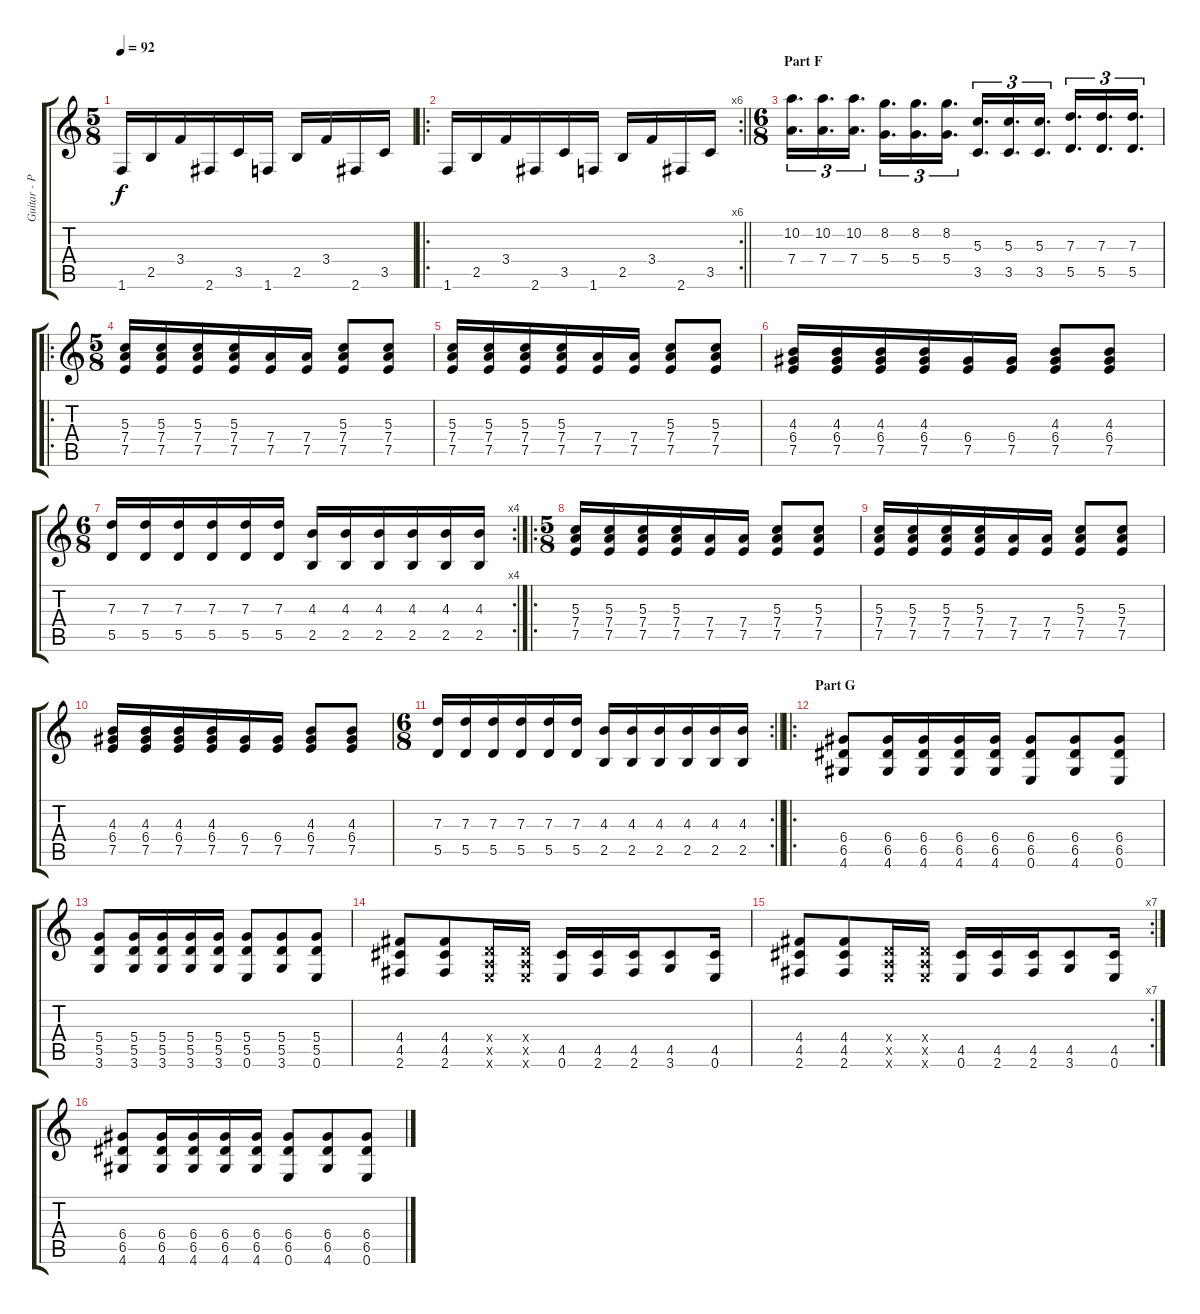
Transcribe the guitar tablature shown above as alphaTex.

\track ("Guitar - Peter Lindgren" "Guitar - P") {instrument distortionguitar}
\staff {score tabs}
\tuning (E4 B3 G3 D3 A2 E2) {hide}
\ts (5 8)
\tempo 92
\clef g2
\ks c
1.6.16{dy f} 2.5.16 3.4.16 2.6.16 3.5.16 1.6.16 2.5.16 3.4.16 2.6.16 3.5.16 |
\ro
\rc 6
\barLineRight lightlight
1.6.16 2.5.16 3.4.16 2.6.16 3.5.16 1.6.16 2.5.16 3.4.16 2.6.16 3.5.16 |
\ts (6 8)
\section ("" "Part F")
(10.2 7.4).16{d tu (3 2)} (10.2 7.4).16{d tu (3 2)} (10.2 7.4).16{d tu (3 2)} (8.2 5.4).16{d tu (3 2)} (8.2 5.4).16{d tu (3 2)} (8.2 5.4).16{d tu (3 2)} (5.3 3.5).16{d tu (3 2)} (5.3 3.5).16{d tu (3 2)} (5.3 3.5).16{d tu (3 2)} (7.3 5.5).16{d tu (3 2)} (7.3 5.5).16{d tu (3 2)} (7.3 5.5).16{d tu (3 2)} |
\ro
\ts (5 8)
(5.3 7.4 7.5).16 (5.3 7.4 7.5).16 (5.3 7.4 7.5).16 (5.3 7.4 7.5).16 (7.4 7.5).16 (7.4 7.5).16 (5.3 7.4 7.5).8 (5.3 7.4 7.5).8 |
(5.3 7.4 7.5).16 (5.3 7.4 7.5).16 (5.3 7.4 7.5).16 (5.3 7.4 7.5).16 (7.4 7.5).16 (7.4 7.5).16 (5.3 7.4 7.5).8 (5.3 7.4 7.5).8 |
(4.3 6.4 7.5).16 (4.3 6.4 7.5).16 (4.3 6.4 7.5).16 (4.3 6.4 7.5).16 (6.4 7.5).16 (6.4 7.5).16 (4.3 6.4 7.5).8 (4.3 6.4 7.5).8 |
\rc 4
\ts (6 8)
(7.3 5.5).16 (7.3 5.5).16 (7.3 5.5).16 (7.3 5.5).16 (7.3 5.5).16 (7.3 5.5).16 (4.3 2.5).16 (4.3 2.5).16 (4.3 2.5).16 (4.3 2.5).16 (4.3 2.5).16 (4.3 2.5).16 |
\ro
\ts (5 8)
(5.3 7.4 7.5).16 (5.3 7.4 7.5).16 (5.3 7.4 7.5).16 (5.3 7.4 7.5).16 (7.4 7.5).16 (7.4 7.5).16 (5.3 7.4 7.5).8 (5.3 7.4 7.5).8 |
(5.3 7.4 7.5).16 (5.3 7.4 7.5).16 (5.3 7.4 7.5).16 (5.3 7.4 7.5).16 (7.4 7.5).16 (7.4 7.5).16 (5.3 7.4 7.5).8 (5.3 7.4 7.5).8 |
(4.3 6.4 7.5).16 (4.3 6.4 7.5).16 (4.3 6.4 7.5).16 (4.3 6.4 7.5).16 (6.4 7.5).16 (6.4 7.5).16 (4.3 6.4 7.5).8 (4.3 6.4 7.5).8 |
\rc 2
\ts (6 8)
\barLineRight lightlight
(7.3 5.5).16 (7.3 5.5).16 (7.3 5.5).16 (7.3 5.5).16 (7.3 5.5).16 (7.3 5.5).16 (4.3 2.5).16 (4.3 2.5).16 (4.3 2.5).16 (4.3 2.5).16 (4.3 2.5).16 (4.3 2.5).16 |
\ro
\section ("" "Part G")
(6.4 6.5 4.6).8 (6.4 6.5 4.6).16 (6.4 6.5 4.6).16 (6.4 6.5 4.6).16 (6.4 6.5 4.6).16 (6.4 6.5 0.6).8 (6.4 6.5 4.6).8 (6.4 6.5 0.6).8 |
(5.4 5.5 3.6).8 (5.4 5.5 3.6).16 (5.4 5.5 3.6).16 (5.4 5.5 3.6).16 (5.4 5.5 3.6).16 (5.4 5.5 0.6).8 (5.4 5.5 3.6).8 (5.4 5.5 0.6).8 |
(4.4 4.5 2.6).8 (4.4 4.5 2.6).8 (0.4{x} 0.5{x} 0.6{x}).16 (0.4{x} 0.5{x} 0.6{x}).16 (4.5 0.6).16 (4.5 2.6).16 (4.5 2.6).16 (4.5 3.6).8 (4.5 0.6).16 |
\rc 7
(4.4 4.5 2.6).8 (4.4 4.5 2.6).8 (0.4{x} 0.5{x} 0.6{x}).16 (0.4{x} 0.5{x} 0.6{x}).16 (4.5 0.6).16 (4.5 2.6).16 (4.5 2.6).16 (4.5 3.6).8 (4.5 0.6).16 |
(6.4 6.5 4.6).8 (6.4 6.5 4.6).16 (6.4 6.5 4.6).16 (6.4 6.5 4.6).16 (6.4 6.5 4.6).16 (6.4 6.5 0.6).8 (6.4 6.5 4.6).8 (6.4 6.5 0.6).8
